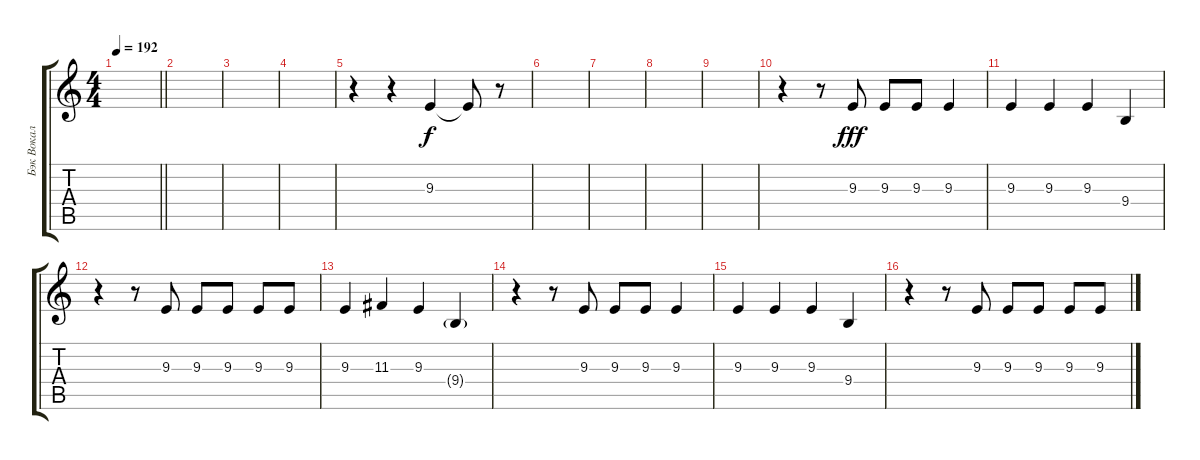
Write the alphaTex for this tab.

\track ("Бэк Вокал (Cone)" "Бэк Вокал ") {instrument lead1square}
\staff {score tabs}
\tuning (E4 B3 G3 D3 A2 E2) {hide}
\ts (4 4)
\tempo 192
\clef g2
\barLineRight lightlight
\ks c
|
|
|
|
r.4 r.4 9.3.4 9.3{t}.8{dy f} r.8 |
|
|
|
|
r.4 r.8 9.3.8{dy fff} 9.3.8 9.3.8 9.3.4 |
9.3.4 9.3.4 9.3.4 9.4.4 |
r.4 r.8 9.3.8 9.3.8 9.3.8 9.3.8 9.3.8 |
9.3.4 11.3.4 9.3.4 9.4{g}.4 |
r.4 r.8 9.3.8 9.3.8 9.3.8 9.3.4 |
9.3.4 9.3.4 9.3.4 9.4.4 |
r.4 r.8 9.3.8 9.3.8 9.3.8 9.3.8 9.3.8
